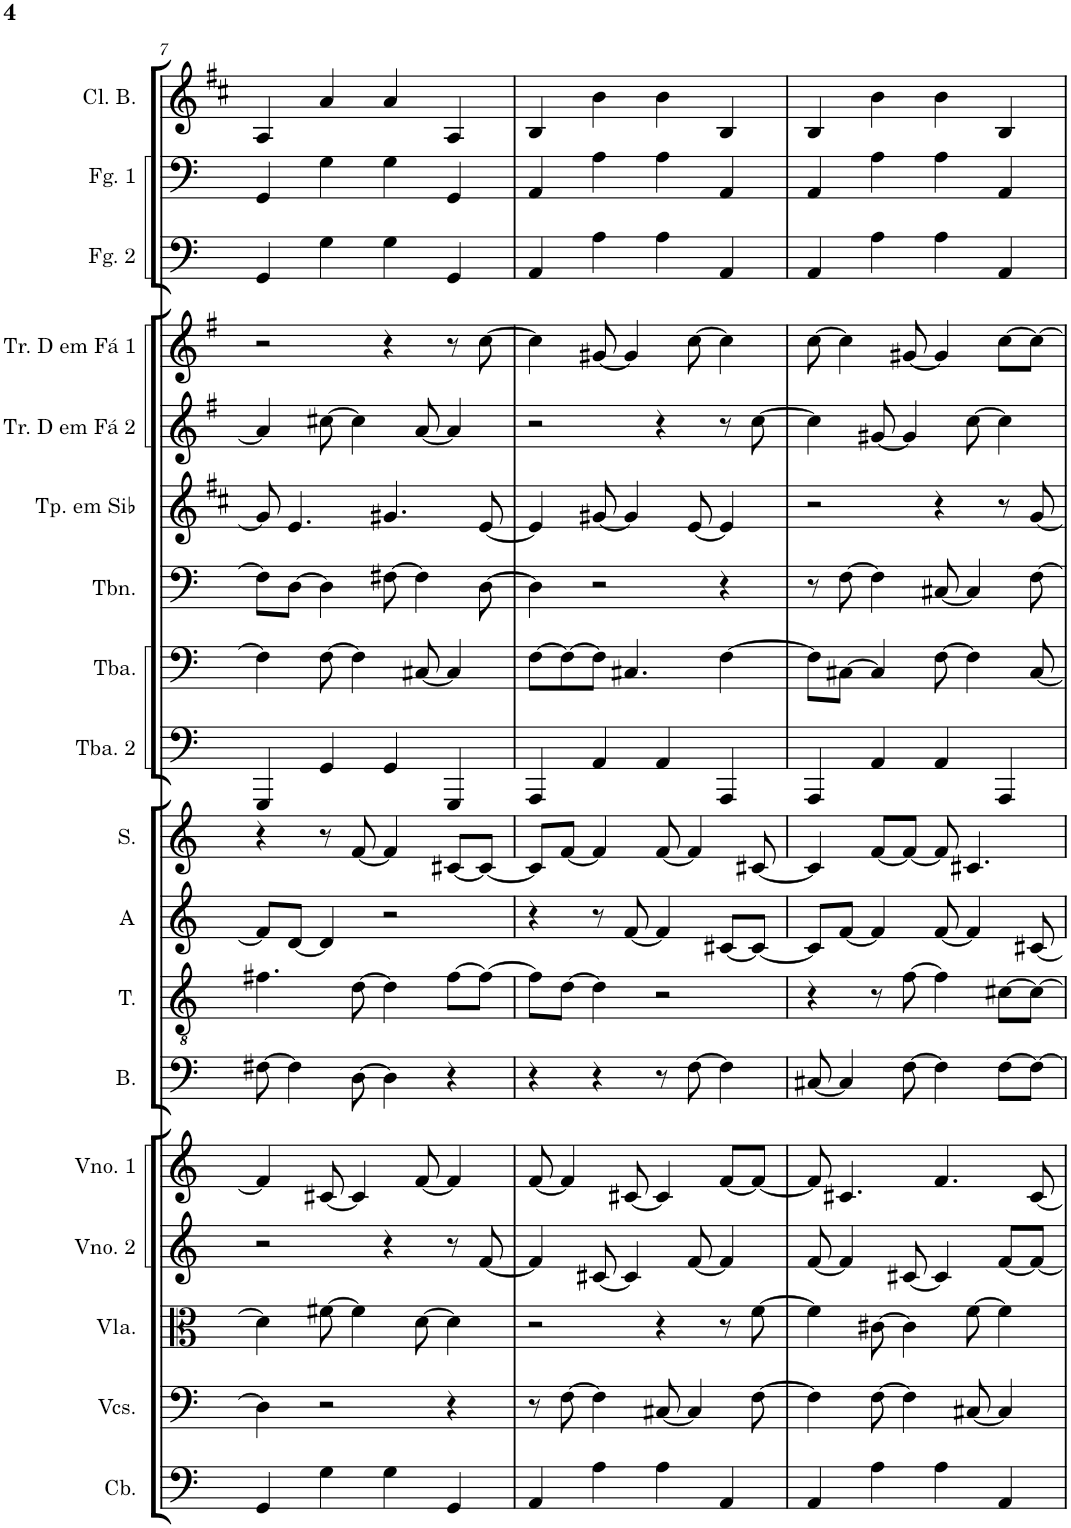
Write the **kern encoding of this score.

**kern	**kern	**kern	**kern	**kern	**kern	**kern	**kern	**kern	**kern	**kern	**kern	**kern	**kern	**kern	**kern	**kern	**kern
*part18	*part17	*part16	*part15	*part14	*part13	*part12	*part11	*part10	*part9	*part8	*part7	*part6	*part5	*part4	*part3	*part2	*part1
*staff18	*staff17	*staff16	*staff15	*staff14	*staff13	*staff12	*staff11	*staff10	*staff9	*staff8	*staff7	*staff6	*staff5	*staff4	*staff3	*staff2	*staff1
*I"Contrabaixo	*I"Violoncelos	*I"Violas	*I"Violinos 2	*I"Violinos 1	*I"Baixo	*I"Tenor	*I"Alto	*I"Soprano	*I"Tuba 2	*I"Tuba	*I"Trombone	*I"Trompete em Sib	*I"Trompa em Fá 2	*I"Trompa em Fá 1	*I"Fagote 2	*I"Fagote 1	*I"Clarinete Baixo
*I'Cb.	*I'Vcs.	*I'Vla.	*I'Vno. 2	*I'Vno. 1	*I'B.	*I'T.	*I'A	*I'S.	*I'Tba. 2	*I'Tba.	*I'Tbn.	*I'Tp. em Sib	*	*	*I'Fg. 2	*I'Fg. 1	*I'Cl. B.
!!LO:PB:g=z
*clefF4	*clefF4	*clefC3	*clefG2	*clefG2	*clefF4	*clefGv2	*clefG2	*clefG2	*clefF4	*clefF4	*clefF4	*clefG2	*clefG2	*clefG2	*clefF4	*clefF4	*clefG2
*Trd7c12	*	*	*	*	*	*	*	*	*	*	*	*Trd1c2	*Trd4c7	*Trd4c7	*	*	*Trd8c14
*k[]	*k[]	*k[]	*k[]	*k[]	*k[]	*k[]	*k[]	*k[]	*k[]	*k[]	*k[]	*k[f#c#]	*k[f#]	*k[f#]	*k[]	*k[]	*k[f#c#]
*M4/4	*M4/4	*M4/4	*M4/4	*M4/4	*M4/4	*M4/4	*M4/4	*M4/4	*M4/4	*M4/4	*M4/4	*M4/4	*M4/4	*M4/4	*M4/4	*M4/4	*M4/4
=7	=7	=7	=7	=7	=7	=7	=7	=7	=7	=7	=7	=7	=7	=7	=7	=7	=7
4GG/	4D\]	4d\]	2r	4f/]	[8F#X\	4.f#X\	8f#/L]	4r	4GGG/	4F\]	8F#\L]	8g#/]	4a/]	2r	4GG/	4GG/	4A/
.	.	.	.	.	4F#\]	.	[8d/J	.	.	.	[8D\J	4.e/	.	.	.	.	.
4G\	2r	[8f#X\	.	[8c#X/	.	.	4d/]	8r	4GG/	[8F\	4D\]	.	[8cc#X\	.	4G\	4G\	4a/
.	.	4f#\]	.	4c#/]	[8D\	[8d\	.	[8f/	.	4F\]	.	.	4cc#\]	.	.	.	.
4G\	.	.	4r	.	4D\]	4d\]	2r	4f/]	4GG/	.	[8F#X\	4.g#X/	.	4r	4G\	4G\	4a/
.	.	[8d\	.	[8f/	.	.	.	.	.	[8C#X/	4F#\]	.	[8a/	.	.	.	.
4GG/	4r	4d\]	8r	4f/]	4r	[8f#\L	.	[8c#X/L	4GGG/	4C#/]	.	.	4a/]	8r	4GG/	4GG/	4A/
.	.	.	[8f/	.	.	8f#\J_	.	8c#/J_	.	.	[8D\	[8e/	.	[8cc\	.	.	.
=8	=8	=8	=8	=8	=8	=8	=8	=8	=8	=8	=8	=8	=8	=8	=8	=8	=8
4AA/	8r	2r	4f/]	[8f/	4r	8f#\L]	4r	8c#/L]	4AAA/	[8F\L	4D\]	4e/]	2r	4cc\]	4AA/	4AA/	4B/
.	[8F\	.	.	4f/]	.	[8d\J	.	[8f/J	.	8F\_	.	.	.	.	.	.	.
4A\	4F\]	.	[8c#X/	.	4r	4d\]	8r	4f/]	4AA/	8F\J]	2r	[8g#X/	.	[8g#X/	4A\	4A\	4b\
.	.	.	4c#/]	[8c#X/	.	.	[8f/	.	.	4.C#X/	.	4g#/]	.	4g#/]	.	.	.
4A\	[8C#X/	4r	.	4c#/]	8r	2r	4f/]	[8f/	4AA/	.	.	.	4r	.	4A\	4A\	4b\
.	4C#/]	.	[8f/	.	[8F\	.	.	4f/]	.	.	.	[8e/	.	[8cc\	.	.	.
4AA/	.	8r	4f/]	[8f/L	4F\]	.	[8c#X/L	.	4AAA/	[4F\	4r	4e/]	8r	4cc\]	4AA/	4AA/	4B/
.	[8F\	[8f\	.	8f/J_	.	.	8c#/J_	[8c#X/	.	.	.	.	[8cc\	.	.	.	.
=9	=9	=9	=9	=9	=9	=9	=9	=9	=9	=9	=9	=9	=9	=9	=9	=9	=9
4AA/	4F\]	4f\]	[8f/	8f/]	[8C#X/	4r	8c#/L]	4c#/]	4AAA/	8F\L]	8r	2r	4cc\]	[8cc\	4AA/	4AA/	4B/
.	.	.	4f/]	4.c#X/	4C#/]	.	[8f/J	.	.	[8C#X\J	[8F\	.	.	4cc\]	.	.	.
4A\	[8F\	[8c#X\	.	.	.	8r	4f/]	[8f/L	4AA/	4C#/]	4F\]	.	[8g#X/	.	4A\	4A\	4b\
.	4F\]	4c#\]	[8c#X/	.	[8F\	[8f\	.	8f/J_	.	.	.	.	4g#/]	[8g#X/	.	.	.
4A\	.	.	4c#/]	4.f/	4F\]	4f\]	[8f/	8f/]	4AA/	[8F\	[8C#X/	4r	.	4g#/]	4A\	4A\	4b\
.	[8C#X/	[8f\	.	.	.	.	4f/]	4.c#X/	.	4F\]	4C#/]	.	[8cc\	.	.	.	.
4AA/	4C#/]	4f\]	[8f/L	.	[8F\L	[8c#X\L	.	.	4AAA/	.	.	8r	4cc\]	[8cc\L	4AA/	4AA/	4B/
.	.	.	8f/J_	[8c#/	8F\J_	8c#\J_	[8c#X/	.	.	[8C#/	[8F\	[8g/	.	8cc\J_	.	.	.
=	=	=	=	=	=	=	=	=	=	=	=	=	=	=	=	=	=
*-	*-	*-	*-	*-	*-	*-	*-	*-	*-	*-	*-	*-	*-	*-	*-	*-	*-
